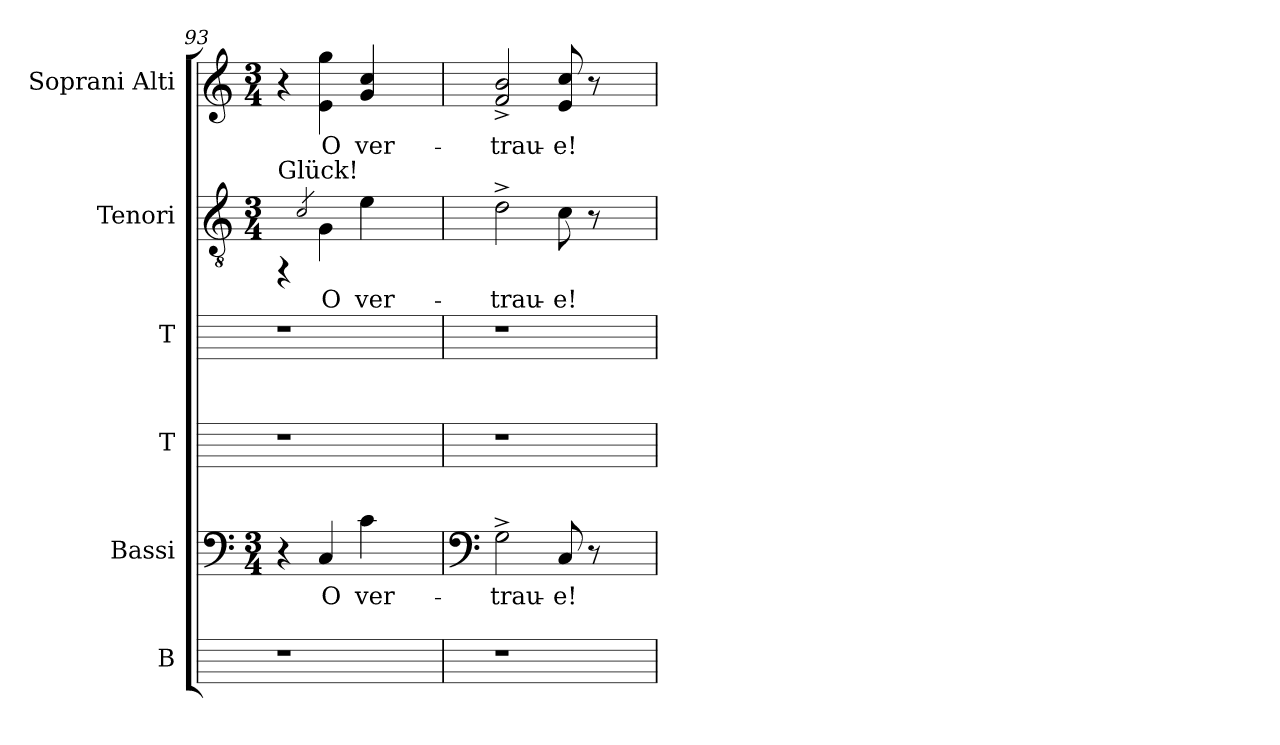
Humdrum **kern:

**kern	**kern	**text	**kern	**kern	**kern	**text	**kern	**text
*part6	*part5	*part5	*part4	*part3	*part2	*part2	*part1	*part1
*staff6	*staff5	*staff5	*staff4	*staff3	*staff2	*staff2	*staff1	*staff1
*I"B	*I"Bassi	*	*I"T	*I"T	*I"Tenori	*	*I"Soprani  Alti	*
*I'B	*I'B	*	*I'T	*I'T	*I'T	*	*I'S  A	*
*	*clefF4	*	*	*	*clefGv2	*	*clefG2	*
*	*k[]	*	*	*	*k[]	*	*k[]	*
*	*C:	*	*	*	*C:	*	*C:	*
*	*M3/4	*	*	*	*M3/4	*	*M3/4	*
=93	=93	=93	=93	=93	=93	=93	=93	=93
!	!	!	!	!	!LO:TX:a:t=Glück!	!	!	!
1r	4r	.	1r	1r	4rEE	.	4r	.
.	.	.	.	.	2qc/	.	.	.
!	!	!LO:LY:b:cj	!	!	!	!LO:LY:b:cj	!	!LO:LY:b:cj
.	4C/	O	.	.	4G\	O	4gg\ 4e\	O
!	!	!LO:LY:b:cj	!	!	!	!LO:LY:b:cj	!	!LO:LY:b:cj
.	4c\	ver-	.	.	4e\	ver-	4cc/ 4g/	ver-
.	4ryy	.	.	.	4ryy	.	4ryy	.
!!LO:PB:g=z
=94	=94	=94	=94	=94	=94	=94	=94	=94
*	*clefF4	*	*	*	*	*	*	*
!	!	!LO:LY:b:cj	!	!	!	!LO:LY:b:cj	!	!LO:LY:b:cj
1r	2G^>\	-trau-	1r	1r	2d^>\	-trau-	2b/^> 2f/^>	-trau-
!	!	!LO:LY:b:cj	!	!	!	!LO:LY:b:cj	!	!LO:LY:b:cj
.	8C/	-e!	.	.	8c\	-e!	8cc/ 8e/	-e!
.	8r	.	.	.	8r	.	8r	.
.	4ryy	.	.	.	4ryy	.	4ryy	.
=	=	=	=	=	=	=	=	=
*-	*-	*-	*-	*-	*-	*-	*-	*-
